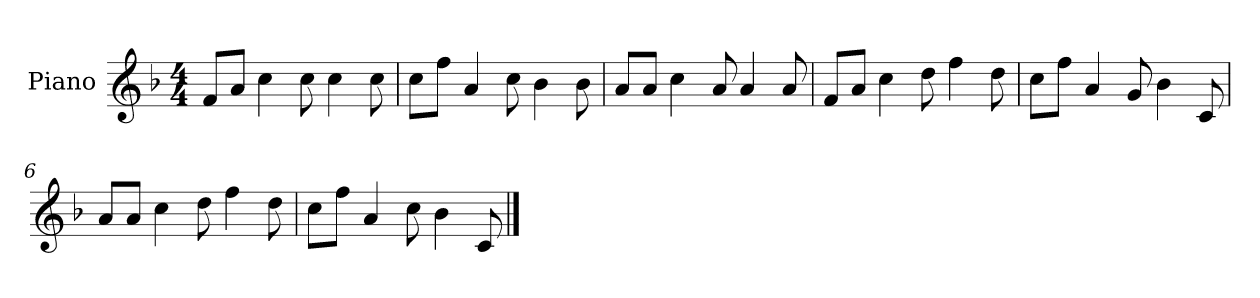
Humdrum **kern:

**kern
*part1
*staff1
*I"Piano
*I'P-no
*clefG2
*k[b-]
*M4/4
*MM90
=1
8f/L
8a/J
4cc\
8cc\
4cc\
8cc\
=2
8cc\L
8ff\J
4a/
8cc\
4b-\
8b-\
=3
8a/L
8a/J
4cc\
8a/
4a/
8a/
=4
8f/L
8a/J
4cc\
8dd\
4ff\
8dd\
=5
8cc\L
8ff\J
4a/
8g/
4b-\
8c/
=6
8a/L
8a/J
4cc\
8dd\
4ff\
8dd\
!!LO:LB:g=z
=7
8cc\L
8ff\J
4a/
8cc\
4b-\
8c/
==
*-
